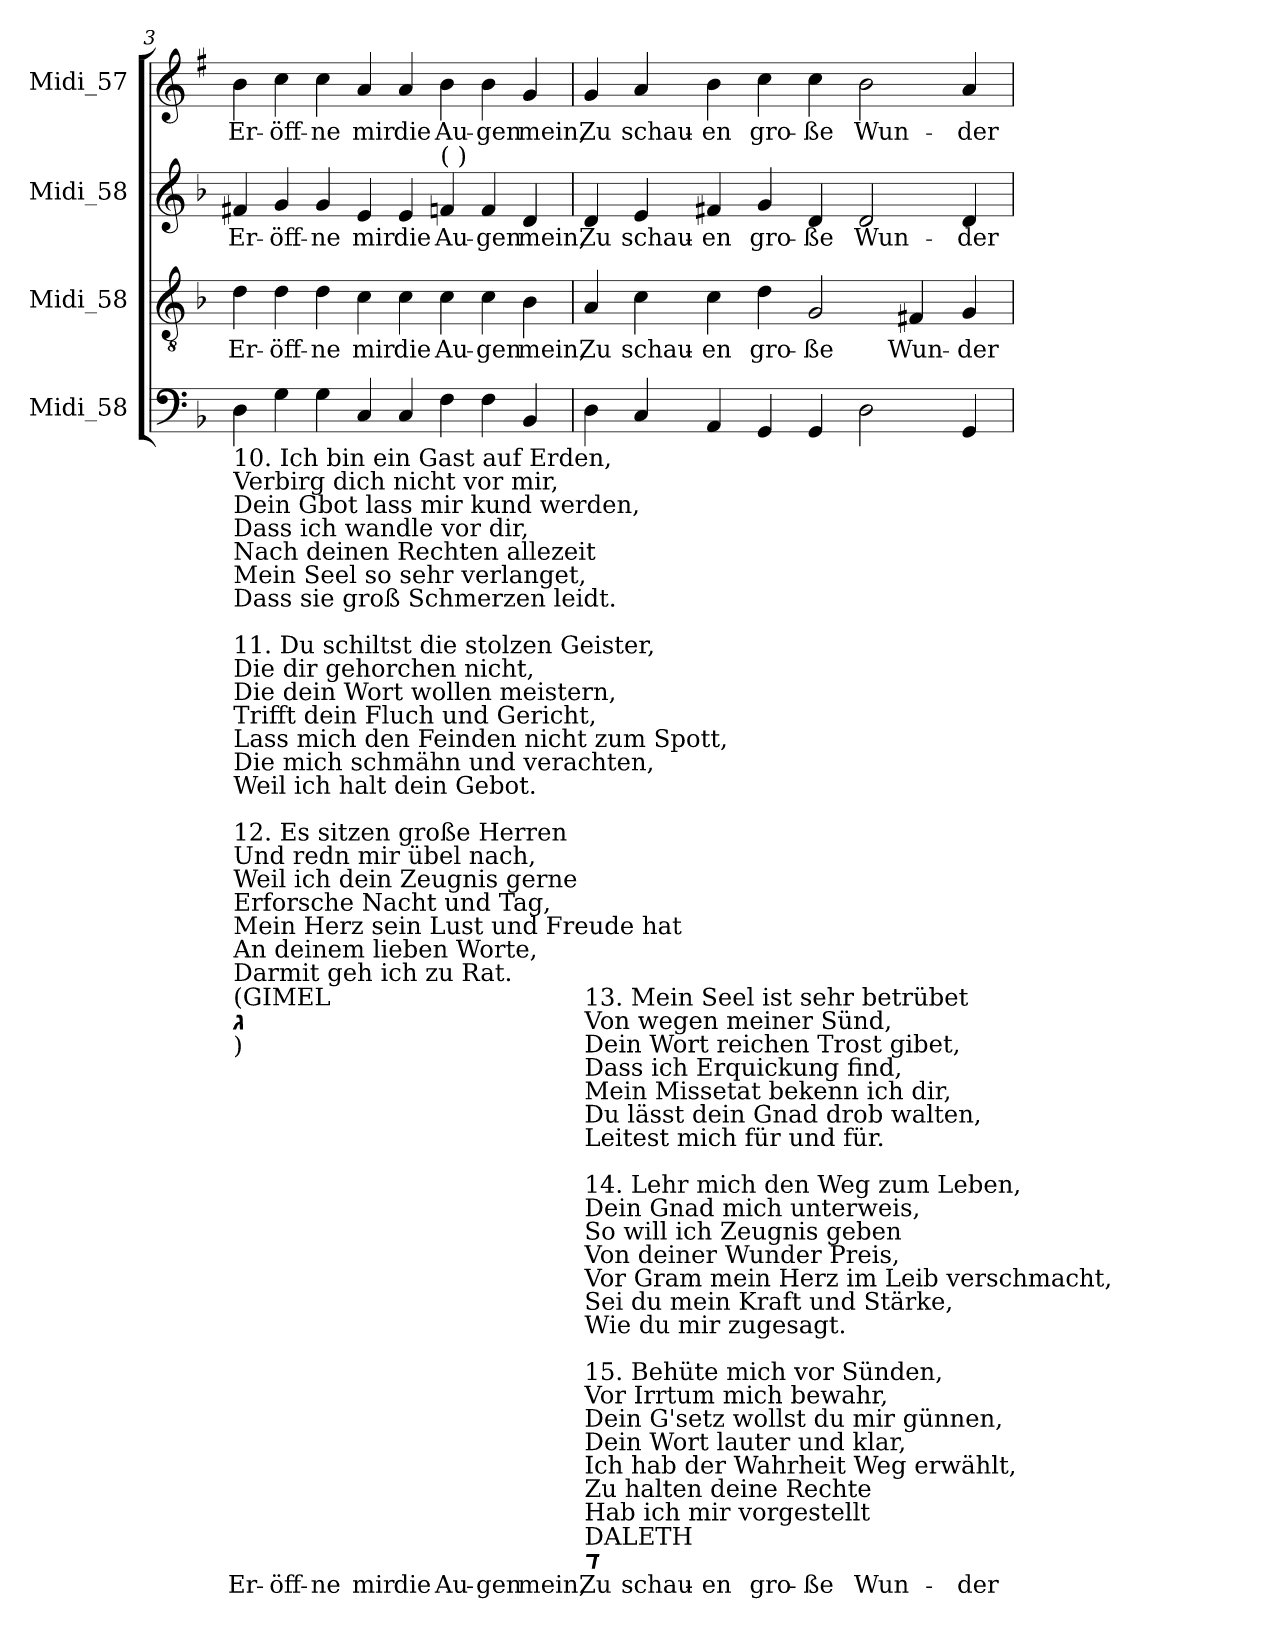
**kern	**text	**kern	**text	**kern	**text	**kern	**text
*part4	*part4	*part3	*part3	*part2	*part2	*part1	*part1
*staff4	*staff4	*staff3	*staff3	*staff2	*staff2	*staff1	*staff1
*I"Midi_58	*	*I"Midi_58	*	*I"Midi_58	*	*I"Midi_57	*
!!LO:LB:g=z
*clefF4	*	*clefGv2	*	*clefG2	*	*clefG2	*
*	*	*	*	*	*	*ITrd1c2	*
*k[b-]	*	*k[b-]	*	*k[b-]	*	*k[b-]	*
*F:	*	*F:	*	*F:	*	*F:	*
=3	=3	=3	=3	=3	=3	=3	=3
!LO:TX:b:t=10. Ich bin ein Gast auf Erden,\nVerbirg dich nicht vor mir,\nDein Gbot lass mir kund werden,\nDass ich wandle vor dir,\nNach deinen Rechten allezeit\nMein Seel so sehr verlanget,\nDass sie groß Schmerzen leidt.\n\n11. Du schiltst die stolzen Geister,\nDie dir gehorchen nicht,\nDie dein Wort wollen meistern,\nTrifft dein Fluch und Gericht,\nLass mich den Feinden nicht zum Spott,\nDie mich schmähn und verachten,\nWeil ich halt dein Gebot.\n\n12. Es sitzen große Herren\nUnd redn mir übel nach,\nWeil ich dein Zeugnis gerne\nErforsche Nacht und Tag,\nMein Herz sein Lust und Freude hat\nAn deinem lieben Worte,\nDarmit geh ich zu Rat.	!	!	!	!	!	!	!
!LO:TX:b:t=(GIMEL	!	!	!	!	!	!	!
!LO:TX:b:t=ג	!	!	!	!	!	!	!
!LO:TX:b:t=)	!	!	!	!	!	!	!
!	!LO:LY:b	!	!LO:LY:b	!	!LO:LY:b	!	!LO:LY:b
4D	Er-	4d	Er-	4f#X	Er-	4a	Er-
!	!LO:LY:b	!	!LO:LY:b	!	!LO:LY:b	!	!LO:LY:b
4G	-öff-	4d	-öff-	4g	-öff-	4b-	-öff-
!	!LO:LY:b	!	!LO:LY:b	!	!LO:LY:b	!	!LO:LY:b
4G	-ne	4d	-ne	4g	-ne	4b-	-ne
!	!LO:LY:b	!	!LO:LY:b	!	!LO:LY:b	!	!LO:LY:b
4C	mir	4c	mir	4e	mir	4g	mir
!	!LO:LY:b	!	!LO:LY:b	!	!LO:LY:b	!	!LO:LY:b
4C	die	4c	die	4e	die	4g	die
!	!	!	!	!LO:TX:a:t=(  )	!	!	!
!	!LO:LY:b	!	!LO:LY:b	!	!LO:LY:b	!	!LO:LY:b
4F	Au-	4c	Au-	4f	Au-	4a	Au-
!	!LO:LY:b	!	!LO:LY:b	!	!LO:LY:b	!	!LO:LY:b
4F	-gen	4c	-gen	4f	-gen	4a	-gen
!	!LO:LY:b	!	!LO:LY:b	!	!LO:LY:b	!	!LO:LY:b
4BB-	mein,	4B-	mein,	4d	mein,	4f	mein,
=4	=4	=4	=4	=4	=4	=4	=4
!LO:TX:b:t=13. Mein Seel ist sehr betrübet\nVon wegen meiner Sünd,\nDein Wort reichen Trost gibet,\nDass ich Erquickung find,\nMein Missetat bekenn ich dir,\nDu lässt dein Gnad drob walten,\nLeitest mich für und für.\n\n14. Lehr mich den Weg zum Leben,\nDein Gnad mich unterweis,\nSo will ich Zeugnis geben\nVon deiner Wunder Preis,\nVor Gram mein Herz im Leib verschmacht,\nSei du mein Kraft und Stärke,\nWie du mir zugesagt.\n\n15. Behüte mich vor Sünden,\nVor Irrtum mich bewahr,\nDein G'setz wollst du mir günnen,\nDein Wort lauter und klar,\nIch hab der Wahrheit Weg erwählt,\nZu halten deine Rechte\nHab ich mir vorgestellt	!	!	!	!	!	!	!
!LO:TX:b:t=DALETH	!	!	!	!	!	!	!
!LO:TX:b:t=ד	!	!	!	!	!	!	!
!	!LO:LY:b	!	!LO:LY:b	!	!LO:LY:b	!	!LO:LY:b
4D	Zu	4A	Zu	4d	Zu	4f	Zu
!	!LO:LY:b	!	!LO:LY:b	!	!LO:LY:b	!	!LO:LY:b
4C	schau-	4c	schau-	4e	schau-	4g	schau-
!	!LO:LY:b	!	!LO:LY:b	!	!LO:LY:b	!	!LO:LY:b
4AA	-en	4c	-en	4f#X	-en	4a	-en
!	!LO:LY:b	!	!LO:LY:b	!	!LO:LY:b	!	!LO:LY:b
4GG	gro-	4d	gro-	4g	gro-	4b-	gro-
!	!LO:LY:b	!	!LO:LY:b	!	!LO:LY:b	!	!LO:LY:b
4GG	-ße	2G	-ße	4d	-ße	4b-	-ße
!	!LO:LY:b	!	!	!	!LO:LY:b	!	!LO:LY:b
2D	Wun-	.	.	2d	Wun-	2a	Wun-
!	!	!	!LO:LY:b	!	!	!	!
.	.	4F#X	Wun-	.	.	.	.
!	!LO:LY:b	!	!LO:LY:b	!	!LO:LY:b	!	!LO:LY:b
4GG	-der	4G	-der	4d	-der	4g	-der
=	=	=	=	=	=	=	=
*-	*-	*-	*-	*-	*-	*-	*-
